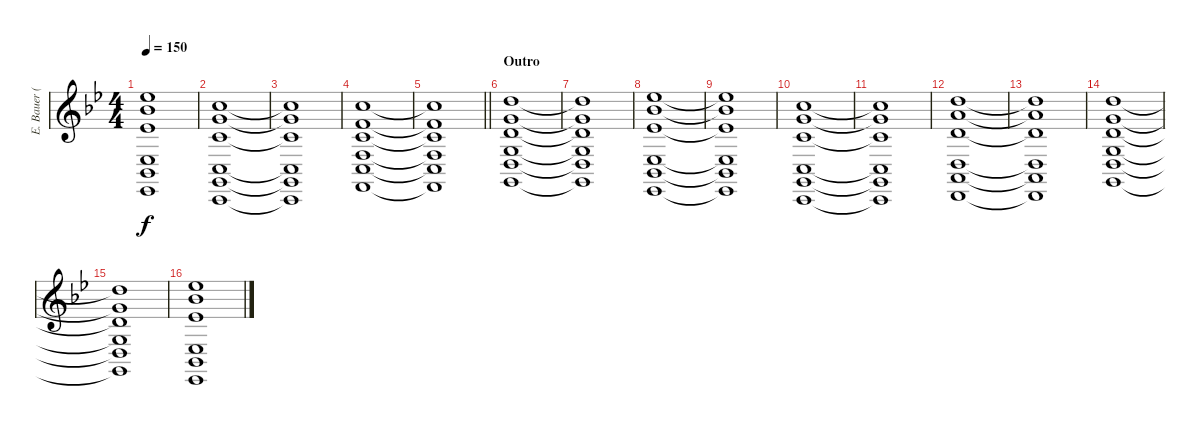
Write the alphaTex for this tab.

\track ("E. Bauer (Keyboard)" "E. Bauer (") {instrument choiraahs}
\staff {score}
\tuning (E4 B3 G3 D3 A2 E2 B1) {hide}
\ts (4 4)
\tempo 150
\clef g2
\ks gminor
(11.1{t} 11.2{t} 8.3{t} 6.5{t} 6.6{t} 4.7{t}).1{dy f} |
(8.1 8.2 5.3 3.5 3.6 1.7).1 |
(8.1{t} 8.2{t} 5.3{t} 3.5{t} 3.6{t} 1.7{t}).1 |
(8.1 6.2 5.3 3.4 3.5 1.6).1 |
\barLineRight lightlight
(8.1{t} 6.2{t} 5.3{t} 3.4{t} 3.5{t} 1.6{t}).1 |
\section ("" "Outro")
(10.1 8.2 7.3 5.4 5.5 3.6).1 |
(10.1{t} 8.2{t} 7.3{t} 5.4{t} 5.5{t} 3.6{t}).1 |
(11.1 11.2 8.3 6.5 6.6 4.7).1 |
(11.1{t} 11.2{t} 8.3{t} 6.5{t} 6.6{t} 4.7{t}).1 |
(8.1 8.2 5.3 3.5 3.6 1.7).1 |
(8.1{t} 8.2{t} 5.3{t} 3.5{t} 3.6{t} 1.7{t}).1 |
(10.1 10.2 7.3 5.5 5.6 3.7).1 |
(10.1{t} 10.2{t} 7.3{t} 5.5{t} 5.6{t} 3.7{t}).1 |
(10.1 8.2 7.3 5.4 5.5 3.6).1 |
(10.1{t} 8.2{t} 7.3{t} 5.4{t} 5.5{t} 3.6{t}).1 |
(11.1 11.2 8.3 6.5 6.6 4.7).1
